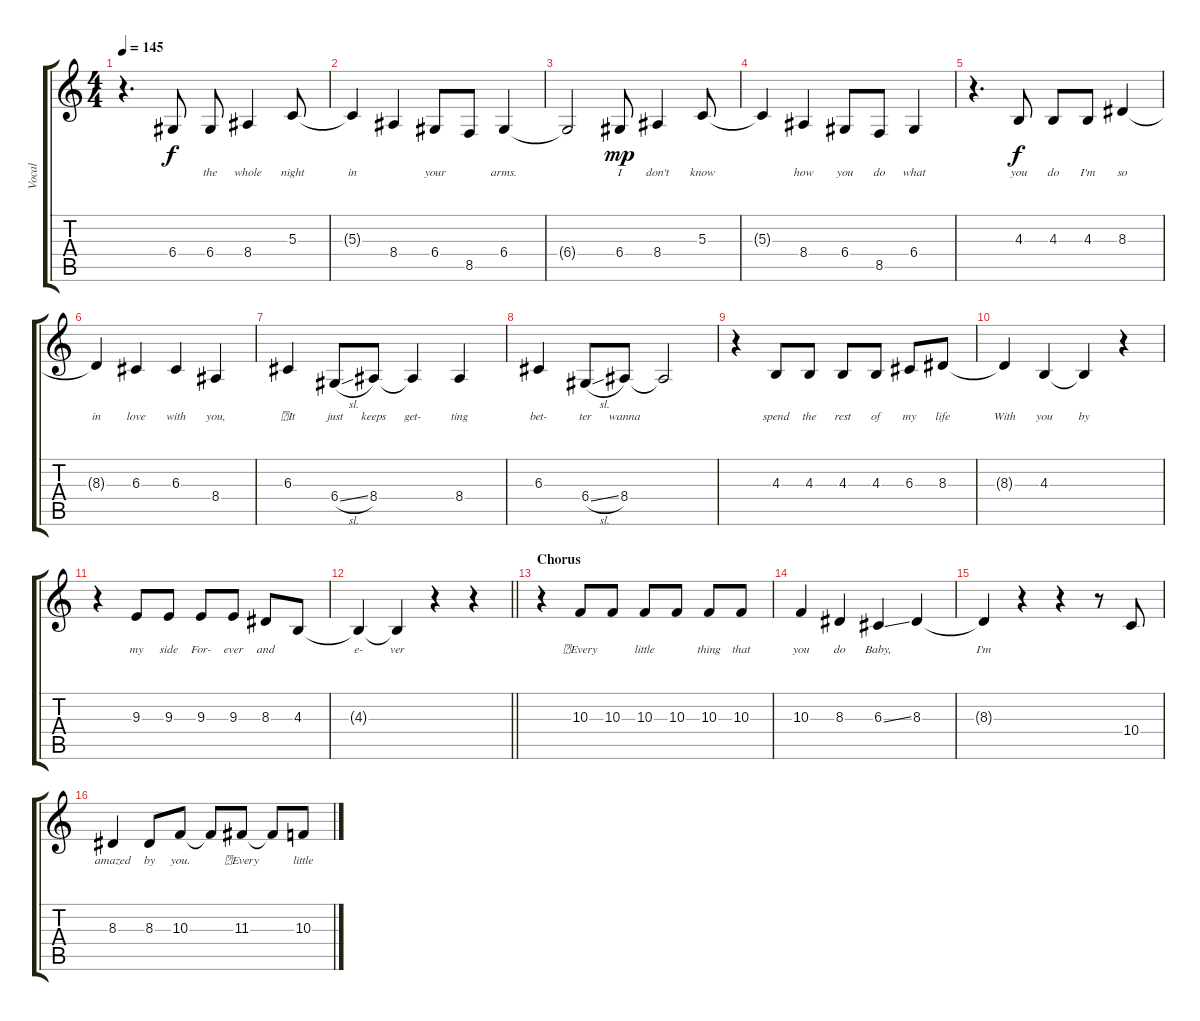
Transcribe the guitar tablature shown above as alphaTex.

\track ("Vocal" "Vocal") {instrument clarinet}
\staff {score tabs}
\tuning (E4 B3 G3 D3 A2 E2) {hide}
\ts (4 4)
\tempo 145
\clef g2
\ks c
r.4{d dy f} 6.4.8{lyrics (0 "") lyrics (1 "") lyrics (2 "") lyrics (3 "") lyrics (4 "")} 6.4.8{lyrics (0 "the") lyrics (1 "") lyrics (2 "") lyrics (3 "") lyrics (4 "")} 8.4.4{lyrics (0 "whole") lyrics (1 "") lyrics (2 "") lyrics (3 "") lyrics (4 "")} 5.3.8{lyrics (0 "night") lyrics (1 "") lyrics (2 "") lyrics (3 "") lyrics (4 "")} |
5.3{t}.4{lyrics (0 "in") lyrics (1 "") lyrics (2 "") lyrics (3 "") lyrics (4 "")} 8.4.4{lyrics (0 "") lyrics (1 "") lyrics (2 "") lyrics (3 "") lyrics (4 "")} 6.4.8{lyrics (0 "your") lyrics (1 "") lyrics (2 "") lyrics (3 "") lyrics (4 "")} 8.5.8{lyrics (0 "") lyrics (1 "") lyrics (2 "") lyrics (3 "") lyrics (4 "")} 6.4.4{lyrics (0 "arms.") lyrics (1 "") lyrics (2 "") lyrics (3 "") lyrics (4 "")} |
6.4{t}.2{lyrics (0 "") lyrics (1 "") lyrics (2 "") lyrics (3 "") lyrics (4 "")} 6.4.8{lyrics (0 "I") lyrics (1 "") lyrics (2 "") lyrics (3 "") lyrics (4 "") dy mp} 8.4.4{lyrics (0 "don't") lyrics (1 "") lyrics (2 "") lyrics (3 "") lyrics (4 "")} 5.3.8{lyrics (0 "know") lyrics (1 "") lyrics (2 "") lyrics (3 "") lyrics (4 "")} |
5.3{t}.4{lyrics (0 "") lyrics (1 "") lyrics (2 "") lyrics (3 "") lyrics (4 "")} 8.4.4{lyrics (0 "how") lyrics (1 "") lyrics (2 "") lyrics (3 "") lyrics (4 "")} 6.4.8{lyrics (0 "you") lyrics (1 "") lyrics (2 "") lyrics (3 "") lyrics (4 "")} 8.5.8{lyrics (0 "do") lyrics (1 "") lyrics (2 "") lyrics (3 "") lyrics (4 "")} 6.4.4{lyrics (0 "what") lyrics (1 "") lyrics (2 "") lyrics (3 "") lyrics (4 "")} |
r.4{d} 4.3.8{lyrics (0 "you") lyrics (1 "") lyrics (2 "") lyrics (3 "") lyrics (4 "") dy f} 4.3.8{lyrics (0 "do") lyrics (1 "") lyrics (2 "") lyrics (3 "") lyrics (4 "")} 4.3.8{lyrics (0 "I'm") lyrics (1 "") lyrics (2 "") lyrics (3 "") lyrics (4 "")} 8.3.4{lyrics (0 "so") lyrics (1 "") lyrics (2 "") lyrics (3 "") lyrics (4 "")} |
8.3{t}.4{lyrics (0 "in") lyrics (1 "") lyrics (2 "") lyrics (3 "") lyrics (4 "")} 6.3.4{lyrics (0 "love") lyrics (1 "") lyrics (2 "") lyrics (3 "") lyrics (4 "")} 6.3.4{lyrics (0 "with") lyrics (1 "") lyrics (2 "") lyrics (3 "") lyrics (4 "")} 8.4.4{lyrics (0 "you,") lyrics (1 "") lyrics (2 "") lyrics (3 "") lyrics (4 "")} |
6.3.4{lyrics (0 "\u001cIt") lyrics (1 "") lyrics (2 "") lyrics (3 "") lyrics (4 "")} 6.4{sl}.8{lyrics (0 "just") lyrics (1 "") lyrics (2 "") lyrics (3 "") lyrics (4 "")} 8.4.8{lyrics (0 "keeps") lyrics (1 "") lyrics (2 "") lyrics (3 "") lyrics (4 "")} 8.4{t}.4{lyrics (0 "get-") lyrics (1 "") lyrics (2 "") lyrics (3 "") lyrics (4 "")} 8.4.4{lyrics (0 "ting") lyrics (1 "") lyrics (2 "") lyrics (3 "") lyrics (4 "")} |
6.3.4{lyrics (0 "bet-") lyrics (1 "") lyrics (2 "") lyrics (3 "") lyrics (4 "")} 6.4{sl}.8{lyrics (0 "ter") lyrics (1 "") lyrics (2 "") lyrics (3 "") lyrics (4 "")} 8.4.8{lyrics (0 "wanna") lyrics (1 "") lyrics (2 "") lyrics (3 "") lyrics (4 "")} 8.4{t}.2{lyrics (0 "") lyrics (1 "") lyrics (2 "") lyrics (3 "") lyrics (4 "")} |
r.4 4.3.8{lyrics (0 "spend") lyrics (1 "") lyrics (2 "") lyrics (3 "") lyrics (4 "")} 4.3.8{lyrics (0 "the") lyrics (1 "") lyrics (2 "") lyrics (3 "") lyrics (4 "")} 4.3.8{lyrics (0 "rest") lyrics (1 "") lyrics (2 "") lyrics (3 "") lyrics (4 "")} 4.3.8{lyrics (0 "of") lyrics (1 "") lyrics (2 "") lyrics (3 "") lyrics (4 "")} 6.3.8{lyrics (0 "my") lyrics (1 "") lyrics (2 "") lyrics (3 "") lyrics (4 "")} 8.3.8{lyrics (0 "life") lyrics (1 "") lyrics (2 "") lyrics (3 "") lyrics (4 "")} |
8.3{t}.4{lyrics (0 "With") lyrics (1 "") lyrics (2 "") lyrics (3 "") lyrics (4 "")} 4.3.4{lyrics (0 "you") lyrics (1 "") lyrics (2 "") lyrics (3 "") lyrics (4 "")} 4.3{t}.4{lyrics (0 "by") lyrics (1 "") lyrics (2 "") lyrics (3 "") lyrics (4 "")} r.4 |
r.4 9.3.8{lyrics (0 "my") lyrics (1 "") lyrics (2 "") lyrics (3 "") lyrics (4 "")} 9.3.8{lyrics (0 "side") lyrics (1 "") lyrics (2 "") lyrics (3 "") lyrics (4 "")} 9.3.8{lyrics (0 "For-") lyrics (1 "") lyrics (2 "") lyrics (3 "") lyrics (4 "")} 9.3.8{lyrics (0 "ever") lyrics (1 "") lyrics (2 "") lyrics (3 "") lyrics (4 "")} 8.3.8{lyrics (0 "and") lyrics (1 "") lyrics (2 "") lyrics (3 "") lyrics (4 "")} 4.3.8{lyrics (0 "") lyrics (1 "") lyrics (2 "") lyrics (3 "") lyrics (4 "")} |
\barLineRight lightlight
4.3{t}.4{lyrics (0 "e-") lyrics (1 "") lyrics (2 "") lyrics (3 "") lyrics (4 "")} 4.3{t}.4{lyrics (0 "ver") lyrics (1 "") lyrics (2 "") lyrics (3 "") lyrics (4 "")} r.4 r.4 |
\section ("" "Chorus")
r.4 10.3.8{lyrics (0 "\u001eEvery") lyrics (1 "") lyrics (2 "") lyrics (3 "") lyrics (4 "")} 10.3.8{lyrics (0 "") lyrics (1 "") lyrics (2 "") lyrics (3 "") lyrics (4 "")} 10.3.8{lyrics (0 "little") lyrics (1 "") lyrics (2 "") lyrics (3 "") lyrics (4 "")} 10.3.8{lyrics (0 "") lyrics (1 "") lyrics (2 "") lyrics (3 "") lyrics (4 "")} 10.3.8{lyrics (0 "thing") lyrics (1 "") lyrics (2 "") lyrics (3 "") lyrics (4 "")} 10.3.8{lyrics (0 "that") lyrics (1 "") lyrics (2 "") lyrics (3 "") lyrics (4 "")} |
10.3.4{lyrics (0 "you") lyrics (1 "") lyrics (2 "") lyrics (3 "") lyrics (4 "")} 8.3.4{lyrics (0 "do") lyrics (1 "") lyrics (2 "") lyrics (3 "") lyrics (4 "")} 6.3{ss}.4{lyrics (0 "Baby,") lyrics (1 "") lyrics (2 "") lyrics (3 "") lyrics (4 "")} 8.3.4{lyrics (0 "") lyrics (1 "") lyrics (2 "") lyrics (3 "") lyrics (4 "")} |
8.3{t}.4{lyrics (0 "I'm") lyrics (1 "") lyrics (2 "") lyrics (3 "") lyrics (4 "")} r.4 r.4 r.8 10.4.8{lyrics (0 "") lyrics (1 "") lyrics (2 "") lyrics (3 "") lyrics (4 "")} |
8.3.4{lyrics (0 "amazed") lyrics (1 "") lyrics (2 "") lyrics (3 "") lyrics (4 "")} 8.3.8{lyrics (0 "by") lyrics (1 "") lyrics (2 "") lyrics (3 "") lyrics (4 "")} 10.3.8{lyrics (0 "you.") lyrics (1 "") lyrics (2 "") lyrics (3 "") lyrics (4 "")} 10.3{t}.8{lyrics (0 "") lyrics (1 "") lyrics (2 "") lyrics (3 "") lyrics (4 "")} 11.3.8{lyrics (0 "\u001eEvery") lyrics (1 "") lyrics (2 "") lyrics (3 "") lyrics (4 "")} 11.3{t}.8{lyrics (0 "") lyrics (1 "") lyrics (2 "") lyrics (3 "") lyrics (4 "")} 10.3.8{lyrics (0 "little") lyrics (1 "") lyrics (2 "") lyrics (3 "") lyrics (4 "")}
